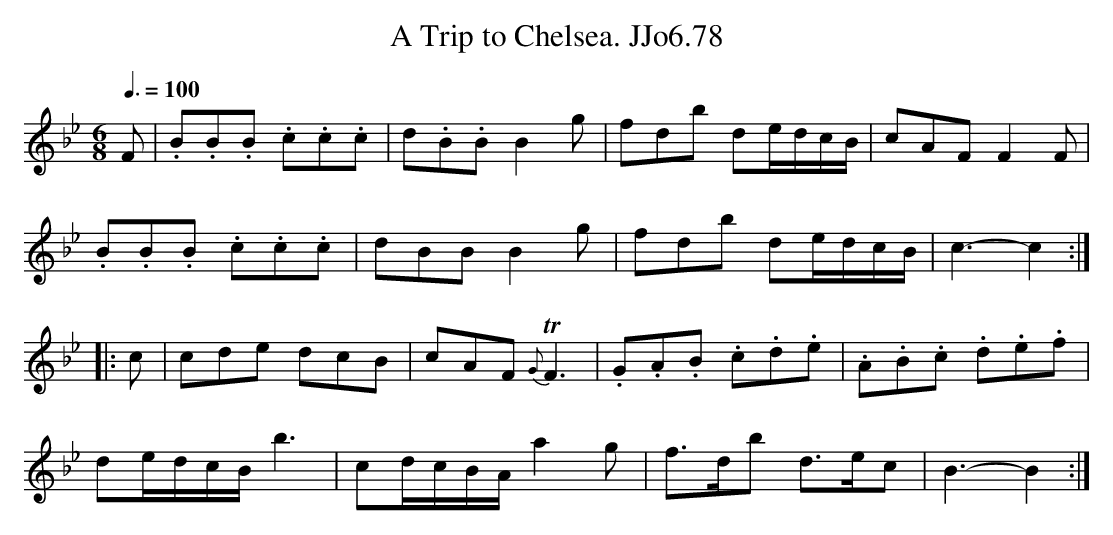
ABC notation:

X:1
T:Trip to Chelsea. JJo6.78, A
M:6/8
L:1/8
Q:3/8=100
K:Bb
F|.B.B.B .c.c.c|d.B.B B2g|fdb de/d/c/B/|cAF F2F|
.B.B.B .c.c.c|dBB B2g|fdb de/d/c/B/|c3-c2 :|
|: c|cde dcB|cAF {G}!trill!F3|.G.A.B .c.d.e|.A.B.c .d.e.f|
de/d/c/B/ b3|cd/c/B/A/ a2g|f>db d>ec|B3-B2 :|
